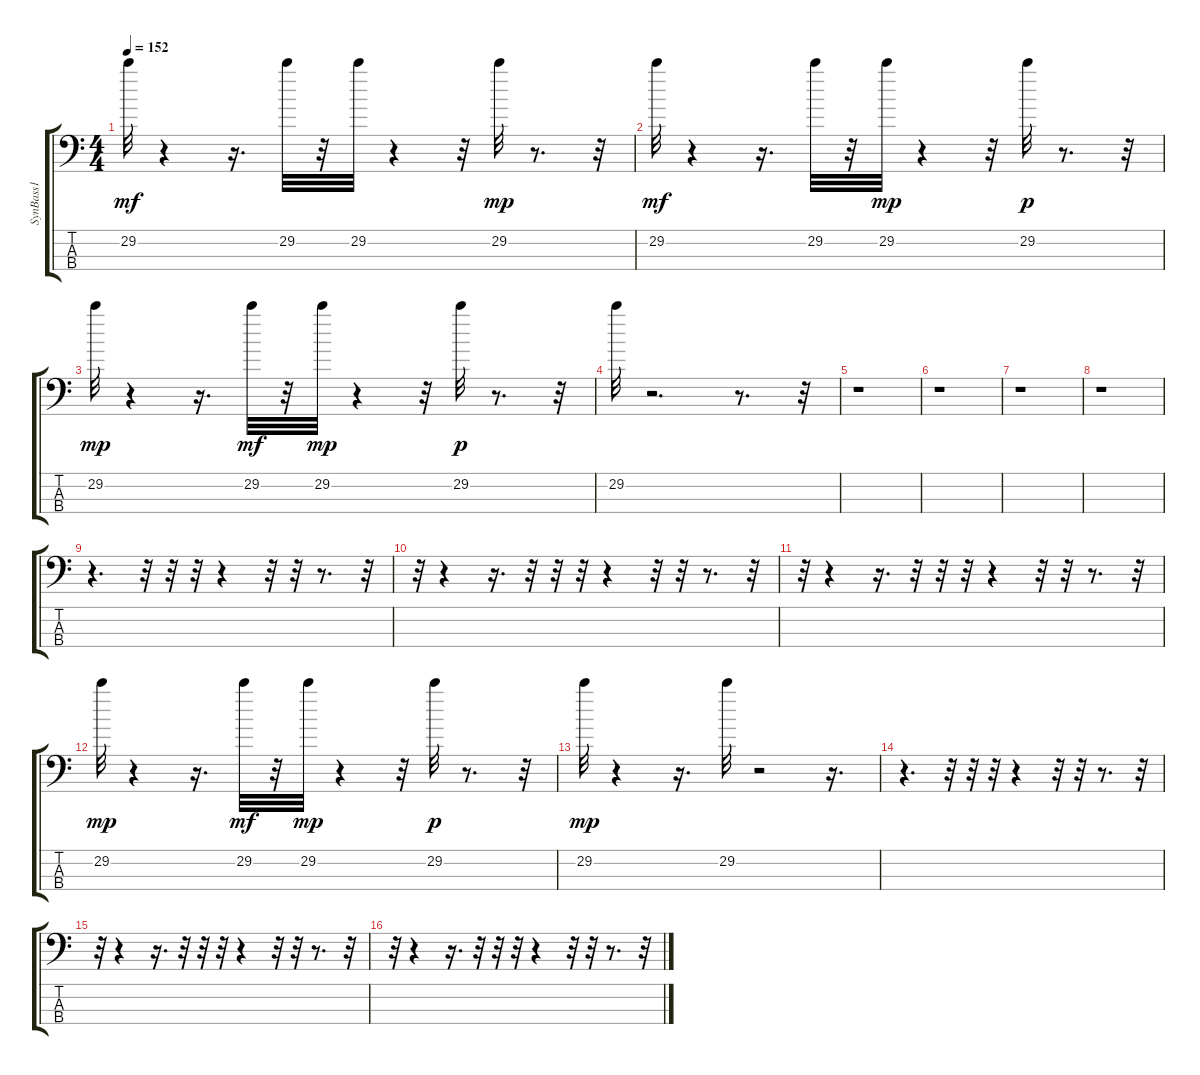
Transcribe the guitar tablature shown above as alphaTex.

\track ("SynBass1" "SynBass1") {instrument synthbass1}
\staff {score tabs}
\tuning (C-1 G2 D2 A1) {hide}
\ts (4 4)
\tempo 152
\clef f4
\ks c
29.2.32{dy mf} r.4 r.16{d} 29.2.32 r.32 29.2.32 r.4 r.32 29.2.32{dy mp} r.8{d} r.32 |
29.2.32{dy mf} r.4 r.16{d} 29.2.32 r.32 29.2.32{dy mp} r.4 r.32 29.2.32{dy p} r.8{d} r.32 |
29.2.32{dy mp} r.4 r.16{d} 29.2.32{dy mf} r.32 29.2.32{dy mp} r.4 r.32 29.2.32{dy p} r.8{d} r.32 |
29.2.32 r.2{d} r.8{d} r.32 |
r.1 |
r.1 |
r.1 |
r.1 |
r.4{d} r.32 r.32 r.32 r.4 r.32 r.32 r.8{d} r.32 |
r.32 r.4 r.16{d} r.32 r.32 r.32 r.4 r.32 r.32 r.8{d} r.32 |
r.32 r.4 r.16{d} r.32 r.32 r.32 r.4 r.32 r.32 r.8{d} r.32 |
29.2.32{dy mp} r.4 r.16{d} 29.2.32{dy mf} r.32 29.2.32{dy mp} r.4 r.32 29.2.32{dy p} r.8{d} r.32 |
29.2.32{dy mp} r.4 r.16{d} 29.2.32 r.2 r.16{d} |
r.4{d} r.32 r.32 r.32 r.4 r.32 r.32 r.8{d} r.32 |
r.32 r.4 r.16{d} r.32 r.32 r.32 r.4 r.32 r.32 r.8{d} r.32 |
r.32 r.4 r.16{d} r.32 r.32 r.32 r.4 r.32 r.32 r.8{d} r.32
